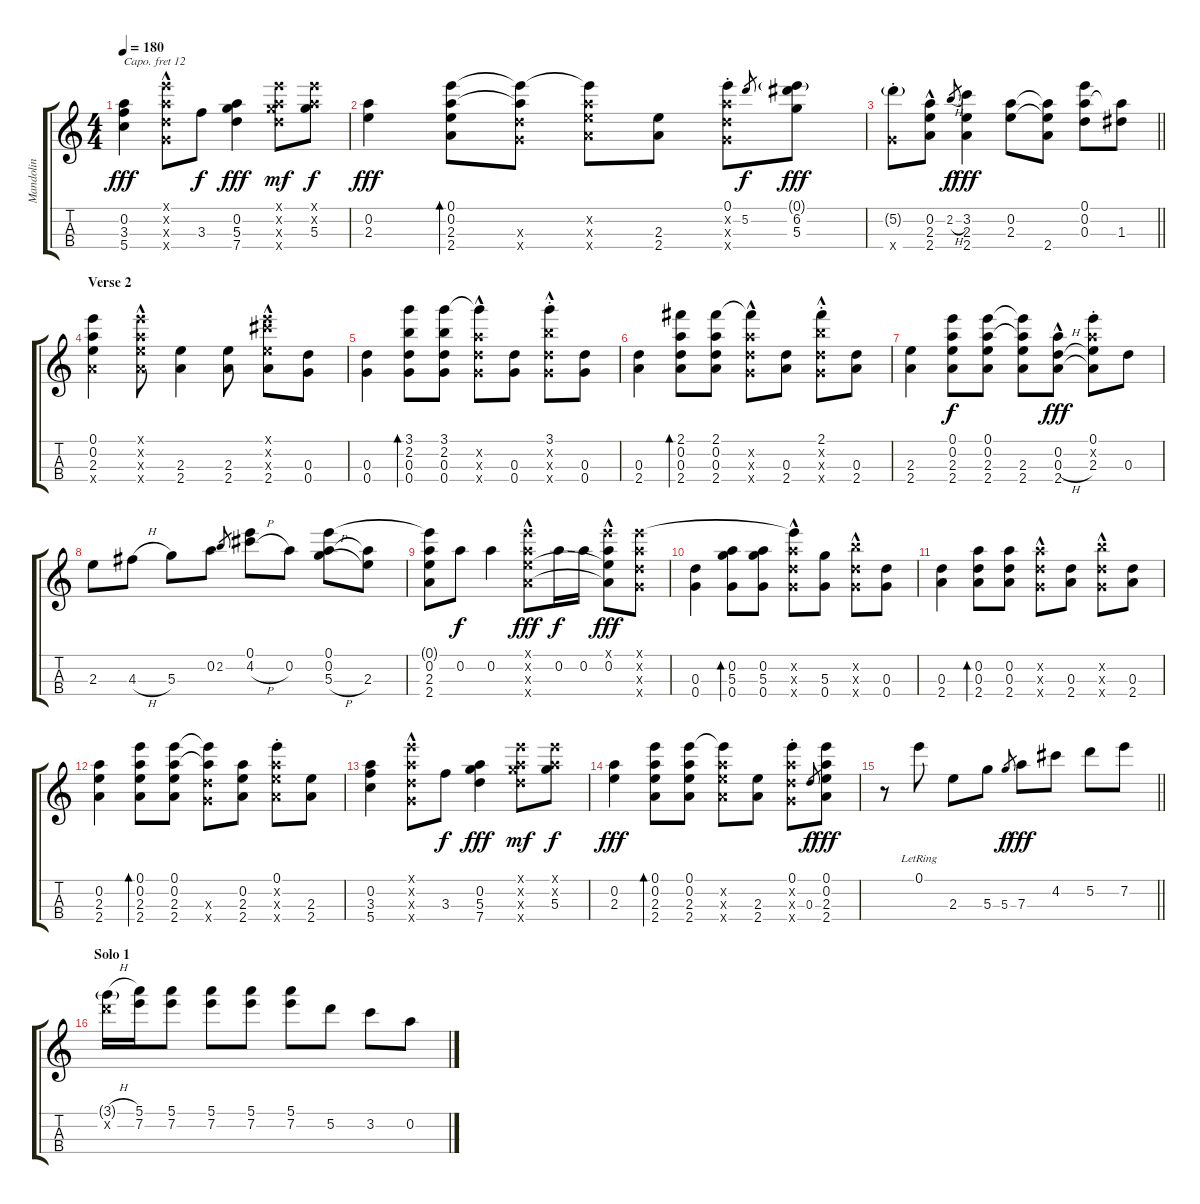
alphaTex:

\track ("Mandolin" "Mandolin") {instrument acousticguitarsteel}
\staff {score tabs}
\capo 12
\tuning (E4 A3 D3 G2) {hide}
\ts (4 4)
\tempo 180
\clef g2
\ks aminor
(0.2 3.3 5.4).4{dy fff} (0.1{x} 0.2{hac x} 0.3{hac x} 0.4{hac x}).8 3.3.8{dy f} (0.2 5.3 7.4).4{dy fff} (0.1{x} 0.2{x} 5.3{x} 7.4{x}).8{dy mf} (0.1{x} 0.2{x} 5.3).8{dy f} |
(0.2 2.3).4{dy fff} (0.1 0.2 2.3 2.4).8{bd 120} (0.1{t} 0.2{t} 0.3{x} 0.4{x}).8 (0.1{t} 0.2{x} 2.3{x} 2.4{x}).8 (2.3 2.4).8 (0.1{st} 0.2{x} 0.3{x} 0.4{x}).8 5.2.8{gr dy f} (0.1{g} 6.2 5.3).8{dy fff} |
\barLineRight lightlight
(5.2{g st} 0.4{x}).8 (0.2 2.3{hac} 2.4).8 2.2{h}.8{gr dy f} (3.2 2.3 2.4).4{dy fff} (0.2 2.3).8 (0.2{t} 2.3{t} 2.4).8 (0.1 0.2 0.3).8 (0.2{t} 1.3).8 |
\section ("" "Verse 2")
(0.1 0.2 2.3 2.4{x}).4 (0.1{hac x} 0.2{hac x} 2.3{hac x} 2.4{hac x}).8 (2.3 2.4).4 (2.3 2.4).8 (0.1{hac x} 4.2{hac x} 2.3{hac x} 2.4{hac}).8 (0.3 0.4).8 |
(0.3 0.4).4 (3.1 2.2 0.3 0.4).8{bd 120} (3.1 2.2 0.3 0.4).8 (3.1{t} 0.2{hac x} 0.3{hac x} 0.4{hac x}).8 (0.3 0.4).8 (3.1{st} 2.2{hac x} 0.3{hac x} 0.4{hac x}).8 (0.3 0.4).8 |
(0.3 2.4).4 (2.1 0.2 0.3 2.4).8{bd 120} (2.1 0.2 0.3 2.4).8 (2.1{t} 0.2{hac x} 0.3{hac x} 0.4{hac x}).8 (0.3 2.4).8 (2.1{st} 2.2{hac x} 0.3{hac x} 0.4{hac x}).8 (0.3 2.4).8 |
(2.3 2.4).4 (0.1 0.2 2.3 2.4).8{dy f} (0.1 0.2 2.3 2.4).8 (0.1{t} 0.2{t} 2.3 2.4).8 (0.2 0.3{h hac} 2.4).8{dy fff} (0.1{st} 0.2{x} 2.3 2.4{t}).8 0.3.8 |
2.3.8 4.3{h}.8 5.3.8 0.2.8 2.2.8{gr} (0.1 4.2{h}).8 0.2.8 (0.1 0.2 5.3{h}).8 (0.2{t} 2.3).8 |
(0.1{t} 0.2 2.3 2.4).8 0.2.8{dy f} 0.2.4 (0.1{hac x} 0.2{hac x} 2.3{hac x} 2.4{hac x}).8{dy fff} 0.2.16{dy f} 0.2.16 (0.1{hac x} 0.2{hac} 2.3{t} 2.4{t}).8{dy fff} (0.1{x} 0.2{x} 0.3{x} 0.4{x}).8 |
(0.3 0.4).4 (0.2 5.3 0.4).8{bd 120} (0.2 5.3 0.4).8 (0.1{t} 0.2{hac x} 0.3{hac x} 0.4{hac x}).8 (5.3 0.4).8 (2.2{hac x} 0.3{hac x} 0.4{hac x}).8 (0.3 0.4).8 |
(0.3 2.4).4 (0.2 0.3 2.4).8{bd 120} (0.2 0.3 2.4).8 (0.2{hac x} 0.3{hac x} 0.4{hac x}).8 (0.3 2.4).8 (2.2{hac x} 0.3{hac x} 0.4{hac x}).8 (0.3 2.4).8 |
(0.2 2.3 2.4).4 (0.1 0.2 2.3 2.4).8{bd 120} (0.1 0.2 2.3 2.4).8 (0.1{t} 0.2{t} 0.3{x} 0.4{x}).8 (0.2 2.3 2.4).8 (0.1{st} 0.2{x} 2.3{x} 2.4{x}).8 (2.3 2.4).8 |
(0.2 3.3 5.4).4 (0.1{x} 0.2{hac x} 0.3{hac x} 0.4{hac x}).8 3.3.8{dy f} (0.2 5.3 7.4).4{dy fff} (0.1{x} 0.2{x} 5.3{x} 7.4{x}).8{dy mf} (0.1{x} 0.2{x} 5.3).8{dy f} |
(0.2 2.3).4{dy fff} (0.1 0.2 2.3 2.4).8{bd 120} (0.1 0.2 2.3 2.4).8 (0.1{t} 0.2{x} 2.3{x} 2.4{x}).8 (2.3 2.4).8 (0.1{st} 0.2{x} 0.3{x} 0.4{x}).8 0.3.8{gr dy f} (0.1 0.2 2.3 2.4).8{dy fff} |
\barLineRight lightlight
r.8 0.1{lr}.8 2.3.8 5.3.8 5.3.8{gr dy f} 7.3.8{dy fff} 4.2.8 5.2.8 7.2.8 |
\section ("" "Solo 1")
(3.1{h g} 5.2{x}).16 (5.1 7.2).16 (5.1 7.2).8 (5.1 7.2).8 (5.1 7.2).8 (5.1 7.2).8 5.2.8 3.2.8 0.2.8
